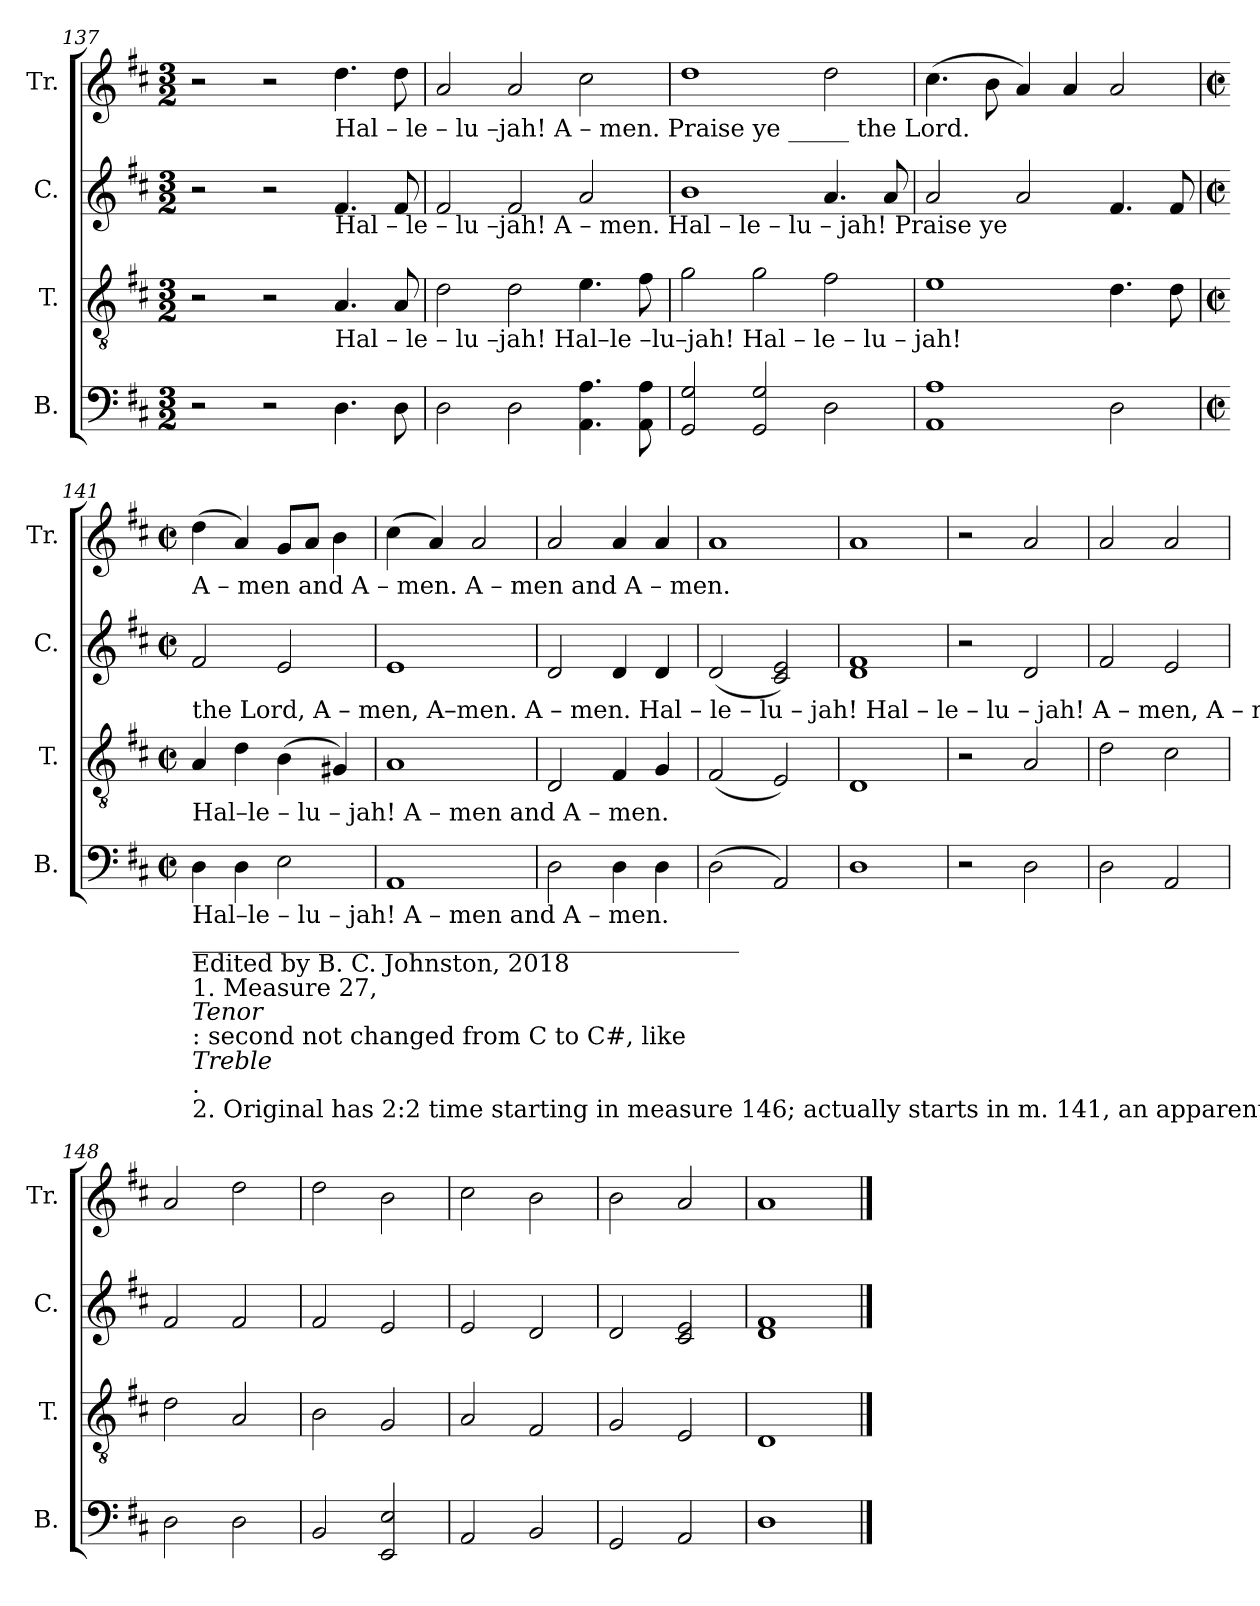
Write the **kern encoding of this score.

**kern	**kern	**kern	**kern
*part4	*part3	*part2	*part1
*staff4	*staff3	*staff2	*staff1
*I"B.	*I"T.	*I"C.	*I"Tr.
*I'B.	*I'T.	*I'C.	*I'Tr.
*clefF4	*clefGv2	*clefG2	*clefG2
*k[f#c#]	*k[f#c#]	*k[f#c#]	*k[f#c#]
*M3/2	*M3/2	*M3/2	*M3/2
=137	=137	=137	=137
2r	2r	2r	2r
2r	2r	2r	2r
!	!	!	!LO:TX:b:t=Hal – le – lu –jah!  A   –   men.     Praise        ye _____  the Lord.
!	!	!LO:TX:b:t=Hal – le – lu –jah!  A   –   men.     Hal – le  –  lu   –   jah!   Praise ye	!
!	!LO:TX:b:t=Hal – le – lu –jah!  Hal–le –lu–jah!  Hal   –   le          –        lu – jah!	!	!
4.D\	4.A/	4.f#/	4.dd\
8D\	8A/	8f#/	8dd\
=138	=138	=138	=138
2D\	2d\	2f#/	2a/
2D\	2d\	2f#/	2a/
4.AA\ 4.A\	4.e\	2a/	2cc#\
8AA\ 8A\	8f#\	.	.
=139	=139	=139	=139
2GG/ 2G/	2g\	1b	1dd
2GG/ 2G/	2g\	.	.
2D\	2f#\	4.a/	2dd\
.	.	8a/	.
=140	=140	=140	=140
1AA 1A	1e	2a/	(4.cc#\
.	.	.	8b\
.	.	2a/	4a/)
.	.	.	4a/
2D\	4.d\	4.f#/	2a/
.	8d\	8f#/	.
!!LO:LB:g=z
=141	=141	=141	=141
*M2/2	*M2/2	*M2/2	*M2/2
*met(c|)	*met(c|)	*met(c|)	*met(c|)
!	!	!	!LO:TX:b:t=A     –    men   and    A     –  men.    A  – men  and  A       –     men.
!	!	!LO:TX:b:t=the         Lord,            A        –         men,    A–men.   A        –    men.               Hal  –  le  – lu   – jah!   Hal  –  le  – lu   –  jah!   A    – men,  A  –  men.	!
!	!LO:TX:b:t=Hal–le – lu       –      jah!                  A  – men  and  A       –     men.	!	!
!LO:TX:b:t=Hal–le – lu       –      jah!                  A  – men  and  A       –     men.	!	!	!
!LO:TX:b:t=_____________________________________________	!	!	!
!LO:TX:b:t=Edited by B. C. Johnston, 2018	!	!	!
!LO:TX:b:t=1. Measure 27,	!	!	!
!LO:TX:b:i:t=Tenor	!	!	!
!LO:TX:b:t=&colon; second not changed from C to C#, like	!	!	!
!LO:TX:b:i:t=Treble	!	!	!
!LO:TX:b:t=.	!	!	!
!LO:TX:b:t=2. Original has 2&colon;2 time starting in measure 146; actually starts in m. 141, an apparent misprint.	!	!	!
4D\	4A/	2f#/	(4dd\
4D\	4d\	.	4a/)
2E\	(4B\	2e/	8g/L
.	.	.	8a/J
.	4G#X/)	.	4b\
=142	=142	=142	=142
1AA	1A	1e	(4cc#\
.	.	.	4a/)
.	.	.	2a/
=143	=143	=143	=143
2D\	2D/	2d/	2a/
4D\	4F#/	4d/	4a/
4D\	4G/	4d/	4a/
=144	=144	=144	=144
(2D\	(2F#/	(2d/	1a
2AA/)	2E/)	2c#/ 2e/)	.
=145	=145	=145	=145
1D	1D	1d 1f#	1a
=146	=146	=146	=146
2r	2r	2r	2r
2D\	2A/	2d/	2a/
=147	=147	=147	=147
2D\	2d\	2f#/	2a/
2AA/	2c#\	2e/	2a/
=148	=148	=148	=148
2D\	2d\	2f#/	2a/
2D\	2A/	2f#/	2dd\
=149	=149	=149	=149
2BB/	2B\	2f#/	2dd\
2EE/ 2E/	2G/	2e/	2b\
=150	=150	=150	=150
2AA/	2A/	2e/	2cc#\
2BB/	2F#/	2d/	2b\
=151	=151	=151	=151
2GG/	2G/	2d/	2b\
2AA/	2E/	2c#/ 2e/	2a/
=152	=152	=152	=152
1D	1D	1d 1f#	1a
==	==	==	==
*-	*-	*-	*-
